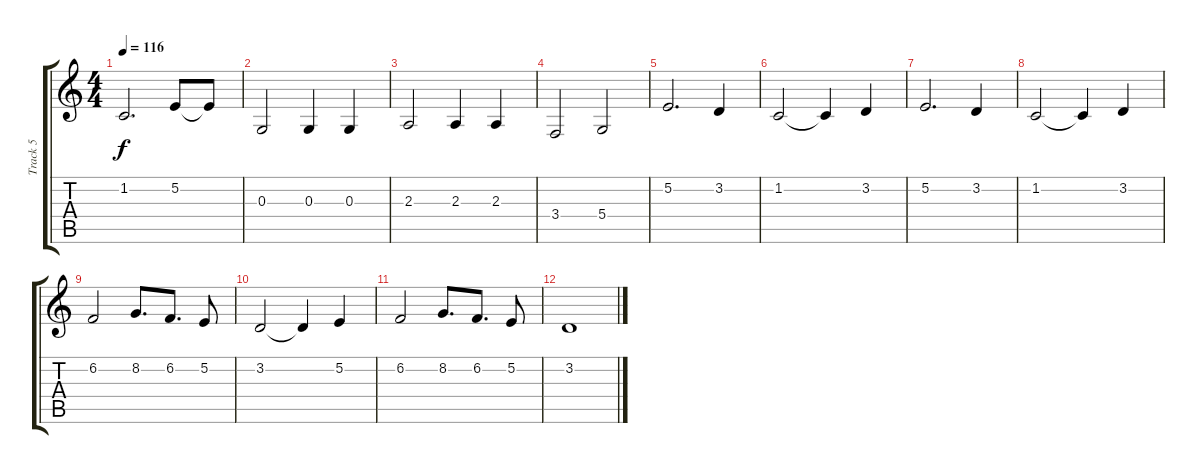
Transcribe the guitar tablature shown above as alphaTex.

\track ("Track 5" "Track 5") {instrument harmonica}
\staff {score tabs}
\tuning (E4 B3 G3 D3 A2 E2) {hide}
\ts (4 4)
\tempo 116
\clef g2
\ks c
1.2.2{d dy f} 5.2.8 5.2{t}.8 |
0.3.2 0.3.4 0.3.4 |
2.3.2 2.3.4 2.3.4 |
3.4.2 5.4.2 |
5.2.2{d} 3.2.4 |
1.2.2 1.2{t}.4 3.2.4 |
5.2.2{d} 3.2.4 |
1.2.2 1.2{t}.4 3.2.4 |
6.2.2 8.2.8{d} 6.2.8{d} 5.2.8 |
3.2.2 3.2{t}.4 5.2.4 |
6.2.2 8.2.8{d} 6.2.8{d} 5.2.8 |
3.2.1
